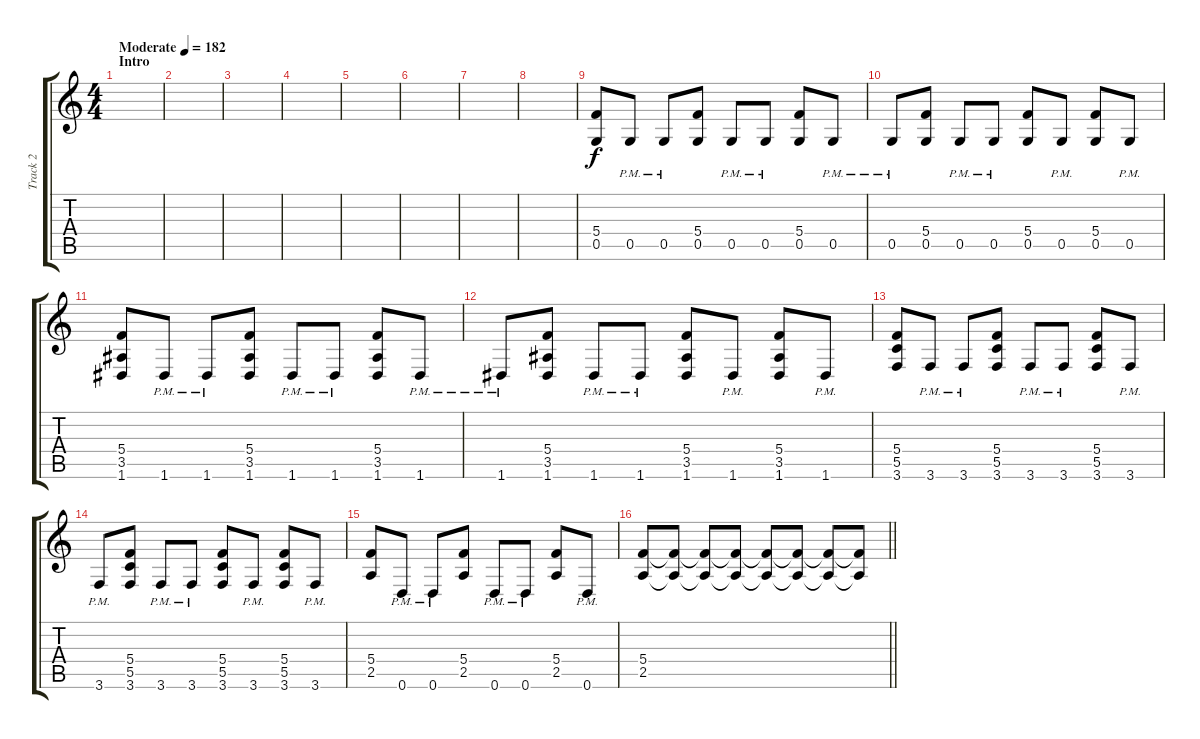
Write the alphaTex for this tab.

\track ("Track 2" "Track 2") {instrument distortionguitar}
\staff {score tabs}
\tuning (D4 A3 F3 C3 G2 D2) {hide}
\ts (4 4)
\section ("" "Intro")
\tempo (182 "Moderate")
\clef g2
\ks c
|
|
|
|
|
|
|
|
(5.4 0.5).8{balance 0} 0.5{pm}.8 0.5{pm}.8 (5.4 0.5).8 0.5{pm}.8 0.5{pm}.8 (5.4 0.5).8 0.5{pm}.8 |
0.5{pm}.8 (5.4 0.5).8 0.5{pm}.8 0.5{pm}.8 (5.4 0.5).8 0.5{pm}.8 (5.4 0.5).8 0.5{pm}.8 |
(5.4 3.5 1.6).8 1.6{pm}.8 1.6{pm}.8 (5.4 3.5 1.6).8 1.6{pm}.8 1.6{pm}.8 (5.4 3.5 1.6).8 1.6{pm}.8 |
1.6{pm}.8 (5.4 3.5 1.6).8 1.6{pm}.8 1.6{pm}.8 (5.4 3.5 1.6).8 1.6{pm}.8 (5.4 3.5 1.6).8 1.6{pm}.8 |
(5.4 5.5 3.6).8 3.6{pm}.8 3.6{pm}.8 (5.4 5.5 3.6).8 3.6{pm}.8 3.6{pm}.8 (5.4 5.5 3.6).8 3.6{pm}.8 |
3.6{pm}.8 (5.4 5.5 3.6).8 3.6{pm}.8 3.6{pm}.8 (5.4 5.5 3.6).8 3.6{pm}.8 (5.4 5.5 3.6).8 3.6{pm}.8 |
(5.4 2.5).8 0.6{pm}.8 0.6{pm}.8 (5.4 2.5).8 0.6{pm}.8 0.6{pm}.8 (5.4 2.5).8 0.6{pm}.8 |
\barLineRight lightlight
(5.4 2.5).8 (5.4{t} 2.5{t}).8 (5.4{t} 2.5{t}).8 (5.4{t} 2.5{t}).8 (5.4{t} 2.5{t}).8 (5.4{t} 2.5{t}).8 (5.4{t} 2.5{t}).8 (5.4{t} 2.5{t}).8
